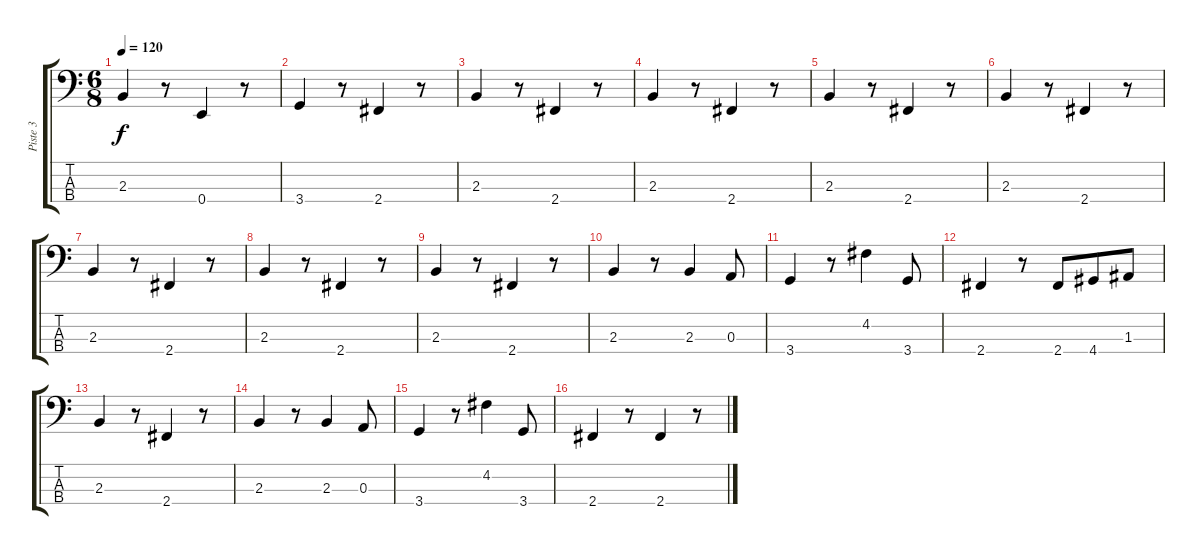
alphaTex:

\track ("Piste 3" "Piste 3") {instrument slapbass2}
\staff {score tabs}
\tuning (G2 D2 A1 E1) {hide}
\ts (6 8)
\tempo 120
\clef f4
\ks c
2.3.4{dy f} r.8 0.4.4 r.8 |
3.4.4 r.8 2.4.4 r.8 |
2.3.4 r.8 2.4.4 r.8 |
2.3.4 r.8 2.4.4 r.8 |
2.3.4 r.8 2.4.4 r.8 |
2.3.4 r.8 2.4.4 r.8 |
2.3.4 r.8 2.4.4 r.8 |
2.3.4 r.8 2.4.4 r.8 |
2.3.4 r.8 2.4.4 r.8 |
2.3.4 r.8 2.3.4 0.3.8 |
3.4.4 r.8 4.2.4 3.4.8 |
2.4.4 r.8 2.4.8 4.4.8 1.3.8 |
2.3.4 r.8 2.4.4 r.8 |
2.3.4 r.8 2.3.4 0.3.8 |
3.4.4 r.8 4.2.4 3.4.8 |
2.4.4 r.8 2.4.4 r.8
